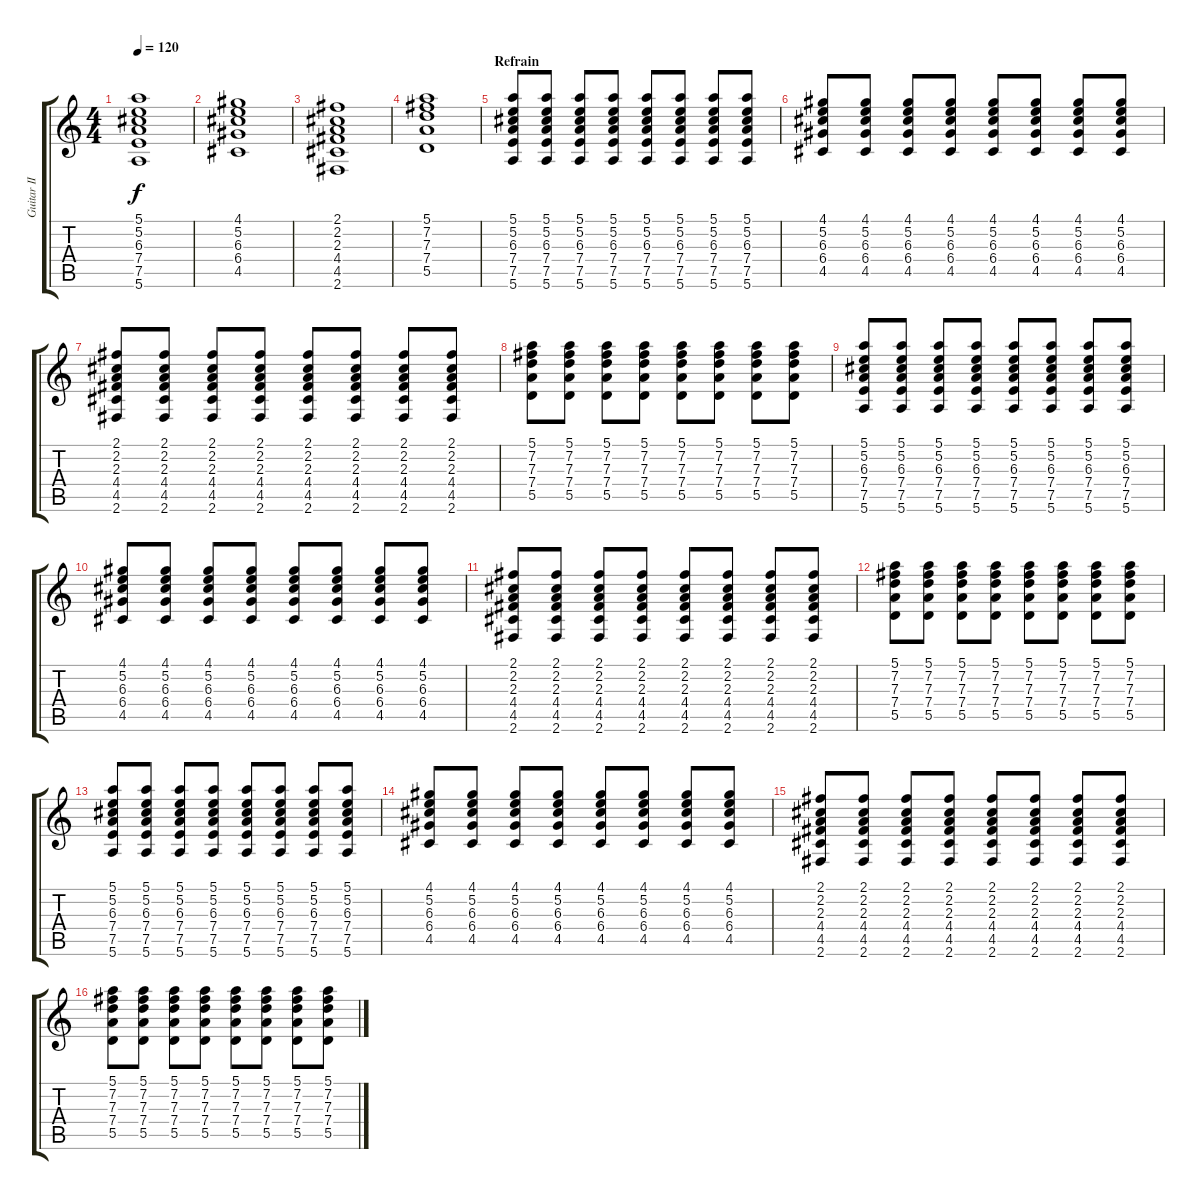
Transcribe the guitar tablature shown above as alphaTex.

\track ("Guitar II" "Guitar II") {instrument acousticguitarsteel}
\staff {score tabs}
\tuning (E4 B3 G3 D3 A2 E2) {hide}
\ts (4 4)
\tempo 120
\clef g2
\ks c
(5.1 5.2 6.3 7.4 7.5 5.6).1{dy f} |
(4.1 5.2 6.3 6.4 4.5).1 |
(2.1 2.2 2.3 4.4 4.5 2.6).1 |
(5.1 7.2 7.3 7.4 5.5).1 |
\section ("" "Refrain")
(5.1 5.2 6.3 7.4 7.5 5.6).8 (5.1 5.2 6.3 7.4 7.5 5.6).8 (5.1 5.2 6.3 7.4 7.5 5.6).8 (5.1 5.2 6.3 7.4 7.5 5.6).8 (5.1 5.2 6.3 7.4 7.5 5.6).8 (5.1 5.2 6.3 7.4 7.5 5.6).8 (5.1 5.2 6.3 7.4 7.5 5.6).8 (5.1 5.2 6.3 7.4 7.5 5.6).8 |
(4.1 5.2 6.3 6.4 4.5).8 (4.1 5.2 6.3 6.4 4.5).8 (4.1 5.2 6.3 6.4 4.5).8 (4.1 5.2 6.3 6.4 4.5).8 (4.1 5.2 6.3 6.4 4.5).8 (4.1 5.2 6.3 6.4 4.5).8 (4.1 5.2 6.3 6.4 4.5).8 (4.1 5.2 6.3 6.4 4.5).8 |
(2.1 2.2 2.3 4.4 4.5 2.6).8 (2.1 2.2 2.3 4.4 4.5 2.6).8 (2.1 2.2 2.3 4.4 4.5 2.6).8 (2.1 2.2 2.3 4.4 4.5 2.6).8 (2.1 2.2 2.3 4.4 4.5 2.6).8 (2.1 2.2 2.3 4.4 4.5 2.6).8 (2.1 2.2 2.3 4.4 4.5 2.6).8 (2.1 2.2 2.3 4.4 4.5 2.6).8 |
(5.1 7.2 7.3 7.4 5.5).8 (5.1 7.2 7.3 7.4 5.5).8 (5.1 7.2 7.3 7.4 5.5).8 (5.1 7.2 7.3 7.4 5.5).8 (5.1 7.2 7.3 7.4 5.5).8 (5.1 7.2 7.3 7.4 5.5).8 (5.1 7.2 7.3 7.4 5.5).8 (5.1 7.2 7.3 7.4 5.5).8 |
(5.1 5.2 6.3 7.4 7.5 5.6).8 (5.1 5.2 6.3 7.4 7.5 5.6).8 (5.1 5.2 6.3 7.4 7.5 5.6).8 (5.1 5.2 6.3 7.4 7.5 5.6).8 (5.1 5.2 6.3 7.4 7.5 5.6).8 (5.1 5.2 6.3 7.4 7.5 5.6).8 (5.1 5.2 6.3 7.4 7.5 5.6).8 (5.1 5.2 6.3 7.4 7.5 5.6).8 |
(4.1 5.2 6.3 6.4 4.5).8 (4.1 5.2 6.3 6.4 4.5).8 (4.1 5.2 6.3 6.4 4.5).8 (4.1 5.2 6.3 6.4 4.5).8 (4.1 5.2 6.3 6.4 4.5).8 (4.1 5.2 6.3 6.4 4.5).8 (4.1 5.2 6.3 6.4 4.5).8 (4.1 5.2 6.3 6.4 4.5).8 |
(2.1 2.2 2.3 4.4 4.5 2.6).8 (2.1 2.2 2.3 4.4 4.5 2.6).8 (2.1 2.2 2.3 4.4 4.5 2.6).8 (2.1 2.2 2.3 4.4 4.5 2.6).8 (2.1 2.2 2.3 4.4 4.5 2.6).8 (2.1 2.2 2.3 4.4 4.5 2.6).8 (2.1 2.2 2.3 4.4 4.5 2.6).8 (2.1 2.2 2.3 4.4 4.5 2.6).8 |
(5.1 7.2 7.3 7.4 5.5).8 (5.1 7.2 7.3 7.4 5.5).8 (5.1 7.2 7.3 7.4 5.5).8 (5.1 7.2 7.3 7.4 5.5).8 (5.1 7.2 7.3 7.4 5.5).8 (5.1 7.2 7.3 7.4 5.5).8 (5.1 7.2 7.3 7.4 5.5).8 (5.1 7.2 7.3 7.4 5.5).8 |
(5.1 5.2 6.3 7.4 7.5 5.6).8 (5.1 5.2 6.3 7.4 7.5 5.6).8 (5.1 5.2 6.3 7.4 7.5 5.6).8 (5.1 5.2 6.3 7.4 7.5 5.6).8 (5.1 5.2 6.3 7.4 7.5 5.6).8 (5.1 5.2 6.3 7.4 7.5 5.6).8 (5.1 5.2 6.3 7.4 7.5 5.6).8 (5.1 5.2 6.3 7.4 7.5 5.6).8 |
(4.1 5.2 6.3 6.4 4.5).8 (4.1 5.2 6.3 6.4 4.5).8 (4.1 5.2 6.3 6.4 4.5).8 (4.1 5.2 6.3 6.4 4.5).8 (4.1 5.2 6.3 6.4 4.5).8 (4.1 5.2 6.3 6.4 4.5).8 (4.1 5.2 6.3 6.4 4.5).8 (4.1 5.2 6.3 6.4 4.5).8 |
(2.1 2.2 2.3 4.4 4.5 2.6).8 (2.1 2.2 2.3 4.4 4.5 2.6).8 (2.1 2.2 2.3 4.4 4.5 2.6).8 (2.1 2.2 2.3 4.4 4.5 2.6).8 (2.1 2.2 2.3 4.4 4.5 2.6).8 (2.1 2.2 2.3 4.4 4.5 2.6).8 (2.1 2.2 2.3 4.4 4.5 2.6).8 (2.1 2.2 2.3 4.4 4.5 2.6).8 |
(5.1 7.2 7.3 7.4 5.5).8 (5.1 7.2 7.3 7.4 5.5).8 (5.1 7.2 7.3 7.4 5.5).8 (5.1 7.2 7.3 7.4 5.5).8 (5.1 7.2 7.3 7.4 5.5).8 (5.1 7.2 7.3 7.4 5.5).8 (5.1 7.2 7.3 7.4 5.5).8 (5.1 7.2 7.3 7.4 5.5).8
